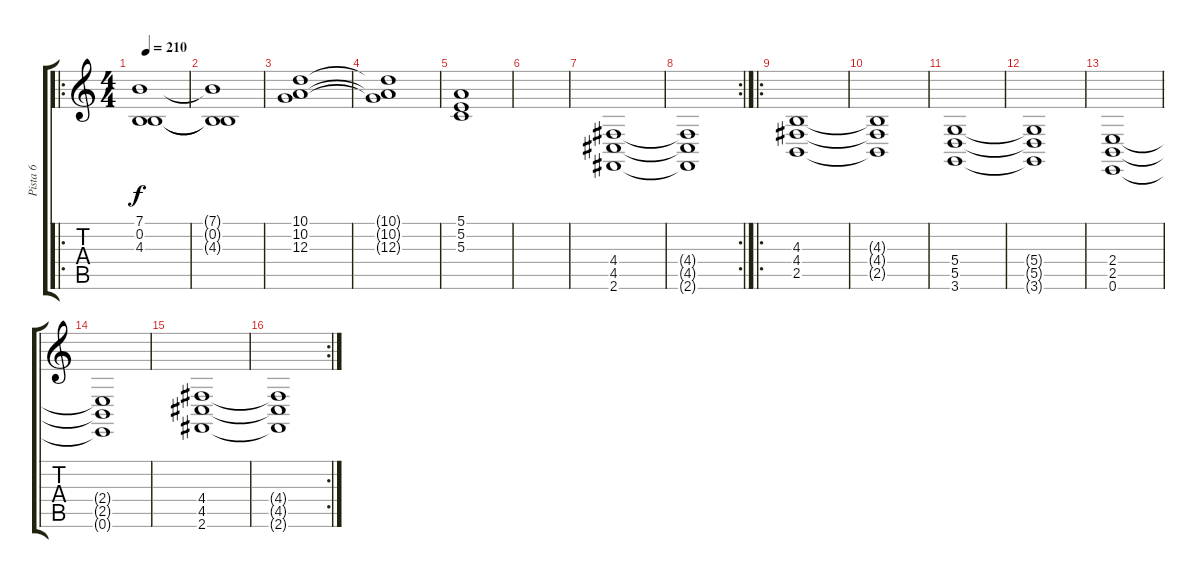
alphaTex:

\track ("Pista 6" "Pista 6") {instrument choiraahs}
\staff {score tabs}
\tuning (E4 B3 G3 D3 A2 E2) {hide}
\ro
\ts (4 4)
\tempo 210
\clef g2
\ks c
(7.1 0.2 4.3).1{dy f instrument choiraahs} |
(7.1{t} 0.2{t} 4.3{t}).1 |
(10.1 10.2 12.3).1 |
(10.1{t} 10.2{t} 12.3{t}).1 |
(5.1 5.2 5.3).1 |
|
(4.4 4.5 2.6).1 |
\rc 2
(4.4{t} 4.5{t} 2.6{t}).1 |
\ro
(4.3 4.4 2.5).1 |
(4.3{t} 4.4{t} 2.5{t}).1 |
(5.4 5.5 3.6).1 |
(5.4{t} 5.5{t} 3.6{t}).1 |
(2.4 2.5 0.6).1 |
(2.4{t} 2.5{t} 0.6{t}).1 |
(4.4 4.5 2.6).1 |
\rc 2
(4.4{t} 4.5{t} 2.6{t}).1
